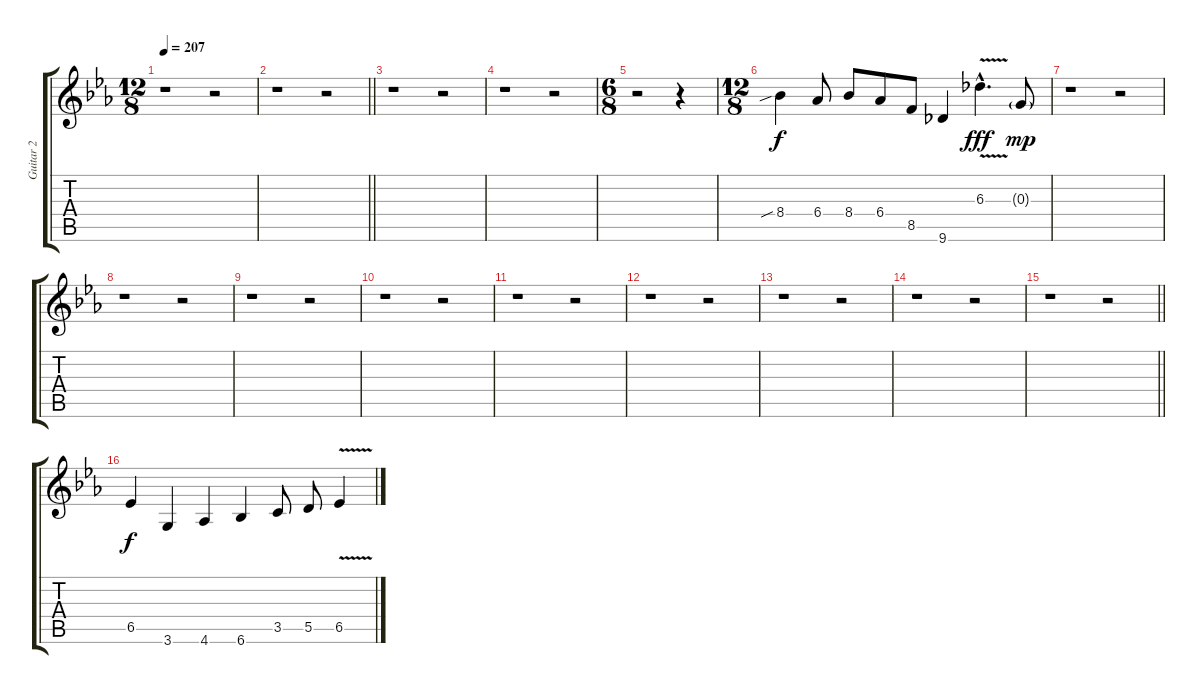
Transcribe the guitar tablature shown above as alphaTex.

\track ("Guitar 2" "Guitar 2") {instrument overdrivenguitar}
\staff {score tabs}
\tuning (E4 B3 G3 D3 A2 E2) {hide}
\ts (12 8)
\tempo 207
\clef g2
\ks eb
r.1{dy f} r.2 |
\barLineRight lightlight
r.1 r.2 |
r.1 r.2 |
r.1 r.2 |
\ts (6 8)
r.2{volume 16 balance 8 instrument overdrivenguitar} r.4 |
\ts (12 8)
8.4{sib}.4 6.4.8 8.4.8 6.4.8 8.5.8 9.6.4 6.3{v hac}.4{d dy fff} 0.3{g}.8{dy mp} |
r.1 r.2 |
r.1 r.2 |
r.1 r.2 |
r.1 r.2 |
r.1 r.2 |
r.1 r.2 |
r.1 r.2 |
r.1 r.2 |
\barLineRight lightlight
r.1 r.2 |
6.5.4{dy f volume 11 balance 0} 3.6.4 4.6.4 6.6.4 3.5.8 5.5.8 6.5{v}.4
